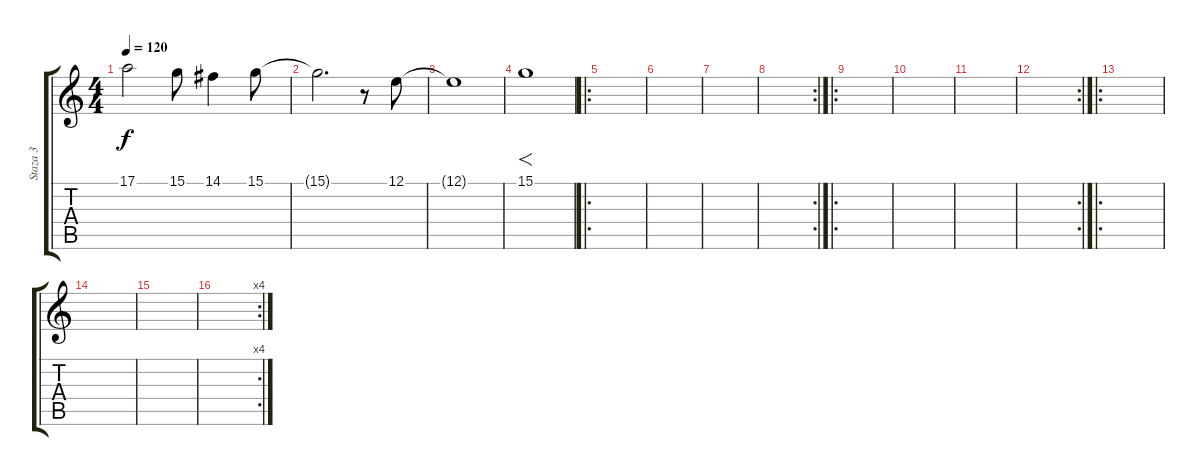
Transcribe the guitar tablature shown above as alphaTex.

\track ("Staza 3" "Staza 3") {instrument synthstrings2}
\staff {score tabs}
\tuning (E4 B3 G3 D3 A2 E2) {hide}
\ts (4 4)
\tempo 120
\clef g2
\ks c
17.1.2{dy f} 15.1.8 14.1.4 15.1.8 |
15.1{t}.2{d} r.8 12.1.8 |
12.1{t}.1 |
15.1.1{f} |
\ro
|
|
|
\rc 2
|
\ro
|
|
|
\rc 2
|
\ro
|
|
|
\rc 4
